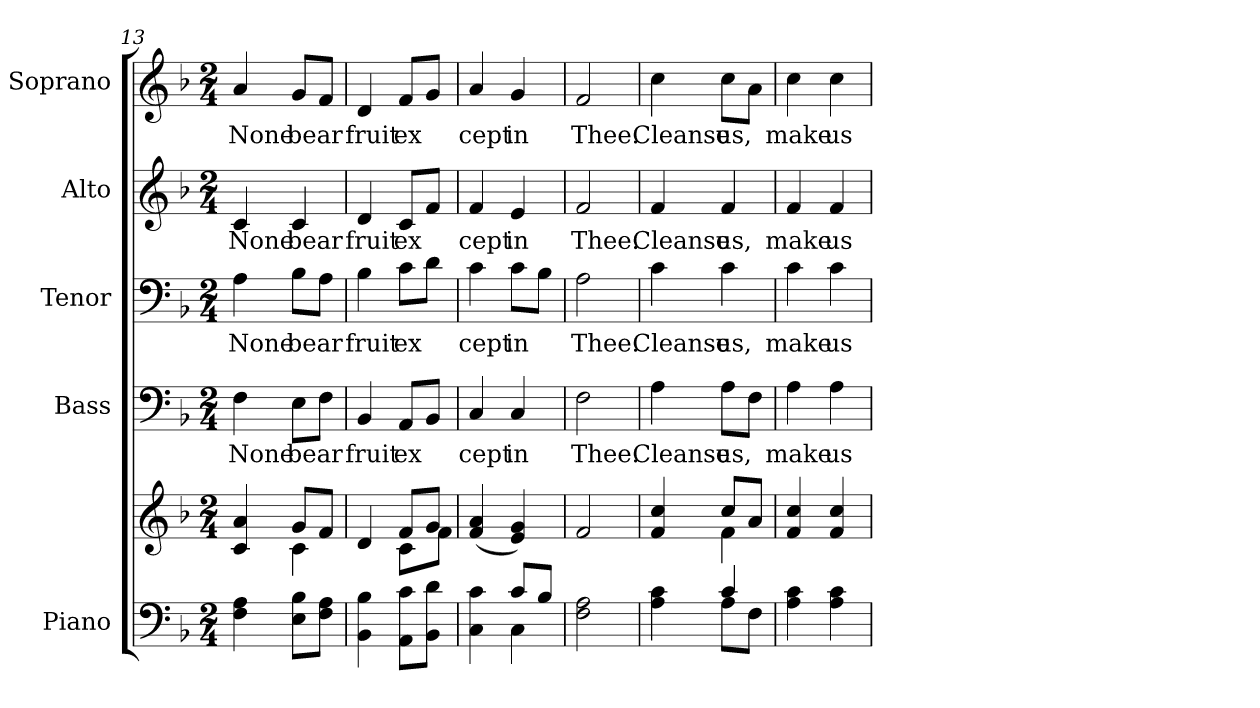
**kern	**kern	**kern	**text	**kern	**text	**kern	**text	**kern	**text
*part5	*part5	*part4	*part4	*part3	*part3	*part2	*part2	*part1	*part1
*staff6	*staff5	*staff4	*staff4	*staff3	*staff3	*staff2	*staff2	*staff1	*staff1
*I"Piano	*	*I"Bass	*	*I"Tenor	*	*I"Alto	*	*I"Soprano	*
*I'Pno.	*	*I'B.	*	*I'T.	*	*I'A.	*	*I'S.	*
!!LO:PB:g=z
*clefF4	*clefG2	*clefF4	*	*clefF4	*	*clefG2	*	*clefG2	*
*k[b-]	*k[b-]	*k[b-]	*	*k[b-]	*	*k[b-]	*	*k[b-]	*
*F:	*F:	*F:	*	*F:	*	*F:	*	*F:	*
*M2/4	*M2/4	*M2/4	*	*M2/4	*	*M2/4	*	*M2/4	*
=13	=13	=13	=13	=13	=13	=13	=13	=13	=13
*	*^	*	*	*	*	*	*	*	*
!	!	!	!	!LO:LY:b:color=#000000	!	!	!	!	!	!
!	!	!	!	!	!	!LO:LY:b:color=#000000	!	!	!	!
!	!	!	!	!	!	!	!	!LO:LY:b:color=#000000	!	!
!	!	!	!	!	!	!	!	!	!	!LO:LY:b:color=#000000
4Fi\ 4Ai	4ci/ 4ai	4ryy	4Fi\	None	4Ai\	None	4ci/	None	4ai/	None
!	!	!	!	!LO:LY:b:color=#000000	!	!	!	!	!	!
!	!	!	!	!	!	!LO:LY:b:color=#000000	!	!	!	!
!	!	!	!	!	!	!	!	!LO:LY:b:color=#000000	!	!
!	!	!	!	!	!	!	!	!	!	!LO:LY:b:color=#000000
8Ei\ 8B-iL	8gi/L	4ci\	8Ei\L	bear	8B-i\L	bear	4ci/	bear	8gi/L	bear
8Fi\ 8AiJ	8fi/J	.	8Fi\J	.	8Ai\J	.	.	.	8fi/J	.
=14	=14	=14	=14	=14	=14	=14	=14	=14	=14	=14
!	!	!	!	!LO:LY:b:color=#000000	!	!	!	!	!	!
!	!	!	!	!	!	!LO:LY:b:color=#000000	!	!	!	!
!	!	!	!	!	!	!	!	!LO:LY:b:color=#000000	!	!
!	!	!	!	!	!	!	!	!	!	!LO:LY:b:color=#000000
4BB-i\ 4B-i	4di/	4ryy	4BB-i/	fruit	4B-i\	fruit	4di/	fruit	4di/	fruit
!	!	!	!	!LO:LY:b:color=#000000	!	!	!	!	!	!
!	!	!	!	!	!	!LO:LY:b:color=#000000	!	!	!	!
!	!	!	!	!	!	!	!	!LO:LY:b:color=#000000	!	!
!	!	!	!	!	!	!	!	!	!	!LO:LY:b:color=#000000
8AAi\ 8ciL	8fi/L	8ci\L	8AAi/L	ex	8ci\L	ex	8ci/L	ex	8fi/L	ex
8BB-i\ 8diJ	8gi/J	8fi\J	8BB-i/J	.	8di\J	.	8fi/J	.	8gi/J	.
*	*v	*v	*	*	*	*	*	*	*	*
=15	=15	=15	=15	=15	=15	=15	=15	=15	=15
*^	*	*	*	*	*	*	*	*	*
*	*	*^	*	*	*	*	*	*	*	*
!	!	!	!	!	!LO:LY:b:color=#000000	!	!	!	!	!	!
*	*	*v	*v	*	*	*	*	*	*	*	*
*	*	*^	*	*	*	*	*	*	*	*
!	!	!	!	!	!	!	!LO:LY:b:color=#000000	!	!	!	!
*	*	*v	*v	*	*	*	*	*	*	*	*
*	*	*^	*	*	*	*	*	*	*	*
!	!	!	!	!	!	!	!	!	!LO:LY:b:color=#000000	!	!
*	*	*v	*v	*	*	*	*	*	*	*	*
*	*	*^	*	*	*	*	*	*	*	*
!	!	!	!	!	!	!	!	!	!	!	!LO:LY:b:color=#000000
*	*	*v	*v	*	*	*	*	*	*	*	*
4Ci\ 4ci	4ryy	(4fi/ 4ai	4Ci/	cept	4ci\	cept	4fi/	cept	4ai/	cept
!	!	!	!	!LO:LY:b:color=#000000	!	!	!	!	!	!
!	!	!	!	!	!	!LO:LY:b:color=#000000	!	!	!	!
!	!	!	!	!	!	!	!	!LO:LY:b:color=#000000	!	!
!	!	!	!	!	!	!	!	!	!	!LO:LY:b:color=#000000
8ci/L	4Ci\	4ei/ 4gi)	4Ci/	in	8ci\L	in	4ei/	in	4gi/	in
8B-i/J	.	.	.	.	8B-i\J	.	.	.	.	.
*v	*v	*	*	*	*	*	*	*	*	*
=16	=16	=16	=16	=16	=16	=16	=16	=16	=16
!	!	!	!LO:LY:b:color=#000000	!	!	!	!	!	!
!	!	!	!	!	!LO:LY:b:color=#000000	!	!	!	!
!	!	!	!	!	!	!	!LO:LY:b:color=#000000	!	!
!	!	!	!	!	!	!	!	!	!LO:LY:b:color=#000000
2Fi\ 2Ai	2fi/	2Fi\	Thee.	2Ai\	Thee.	2fi/	Thee.	2fi/	Thee.
!!LO:PB:g=z
=17	=17	=17	=17	=17	=17	=17	=17	=17	=17
*^	*^	*	*	*	*	*	*	*	*
!	!	!	!	!	!LO:LY:b:color=#000000	!	!	!	!	!	!
!	!	!	!	!	!	!	!LO:LY:b:color=#000000	!	!	!	!
!	!	!	!	!	!	!	!	!	!LO:LY:b:color=#000000	!	!
!	!	!	!	!	!	!	!	!	!	!	!LO:LY:b:color=#000000
4Ai\ 4ci	4ryy	4fi/ 4cci	4ryy	4Ai\	Cleanse	4ci\	Cleanse	4fi/	Cleanse	4cci\	Cleanse
!	!	!	!	!	!LO:LY:b:color=#000000	!	!	!	!	!	!
!	!	!	!	!	!	!	!LO:LY:b:color=#000000	!	!	!	!
!	!	!	!	!	!	!	!	!	!LO:LY:b:color=#000000	!	!
!	!	!	!	!	!	!	!	!	!	!	!LO:LY:b:color=#000000
4ci/	8Ai\L	8cci/L	4fi\	8Ai\L	us,	4ci\	us,	4fi/	us,	8cci\L	us,
.	8Fi\J	8ai/J	.	8Fi\J	.	.	.	.	.	8ai\J	.
*v	*v	*	*	*	*	*	*	*	*	*	*
*	*v	*v	*	*	*	*	*	*	*	*
=18	=18	=18	=18	=18	=18	=18	=18	=18	=18
*^	*	*	*	*	*	*	*	*	*
!	!	!	!	!LO:LY:b:color=#000000	!	!	!	!	!	!
*v	*v	*	*	*	*	*	*	*	*	*
*^	*	*	*	*	*	*	*	*	*
!	!	!	!	!	!	!LO:LY:b:color=#000000	!	!	!	!
*v	*v	*	*	*	*	*	*	*	*	*
*^	*	*	*	*	*	*	*	*	*
!	!	!	!	!	!	!	!	!LO:LY:b:color=#000000	!	!
*v	*v	*	*	*	*	*	*	*	*	*
*^	*	*	*	*	*	*	*	*	*
!	!	!	!	!	!	!	!	!	!	!LO:LY:b:color=#000000
*v	*v	*	*	*	*	*	*	*	*	*
4Ai\ 4ci	4fi/ 4cci	4Ai\	make	4ci\	make	4fi/	make	4cci\	make
!	!	!	!LO:LY:b:color=#000000	!	!	!	!	!	!
!	!	!	!	!	!LO:LY:b:color=#000000	!	!	!	!
!	!	!	!	!	!	!	!LO:LY:b:color=#000000	!	!
!	!	!	!	!	!	!	!	!	!LO:LY:b:color=#000000
4Ai\ 4ci	4fi/ 4cci	4Ai\	us	4ci\	us	4fi/	us	4cci\	us
=	=	=	=	=	=	=	=	=	=
*-	*-	*-	*-	*-	*-	*-	*-	*-	*-
